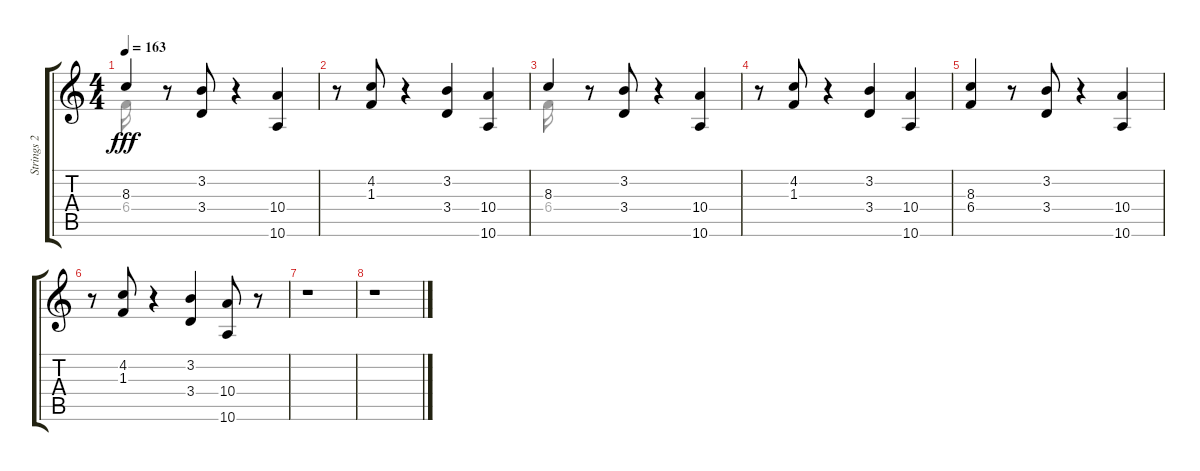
\track ("Strings 2" "Strings 2") {instrument electricguitarclean}
\staff {score tabs}
\tuning (Db4 Ab3 E3 B2 Gb2 B1) {hide}
\voice
\ts (4 4)
\tempo 163
\clef g2
\ks aminor
8.3.4{dy fff} r.8 (3.2 3.4).8 r.4 (10.4 10.6).4 |
r.8 (4.2 1.3).8 r.4 (3.2 3.4).4 (10.4 10.6).4 |
8.3.4 r.8 (3.2 3.4).8 r.4 (10.4 10.6).4 |
r.8 (4.2 1.3).8 r.4 (3.2 3.4).4 (10.4 10.6).4 |
(8.3 6.4).4 r.8 (3.2 3.4).8 r.4 (10.4 10.6).4 |
r.8 (4.2 1.3).8 r.4 (3.2 3.4).4 (10.4 10.6).8 r.8 |
r.1 |
r.1
\voice
\clef g2
\ottava regular
\simile none
\ks aminor
6.4.16{dy fff} |
|
6.4.16 |
|
|
|
|
